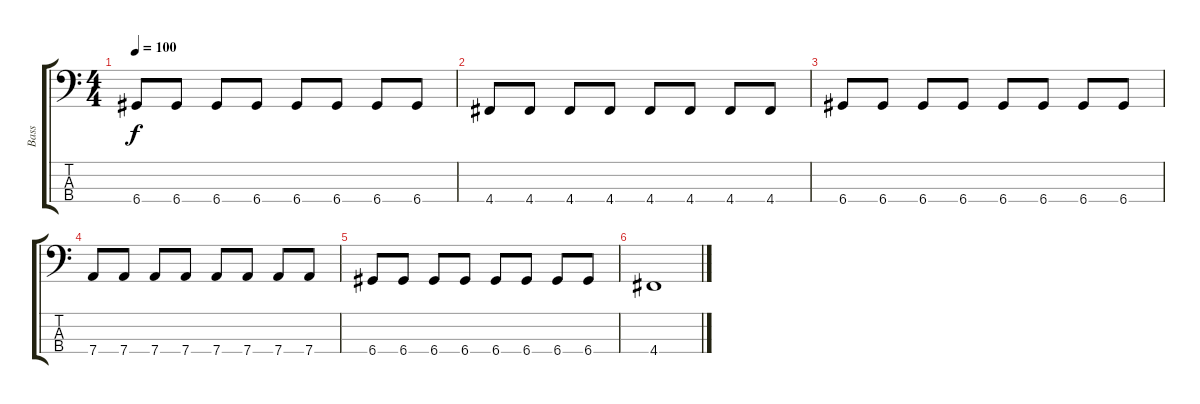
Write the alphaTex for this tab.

\track ("Bass" "Bass") {instrument electricbassfinger}
\staff {score tabs}
\tuning (G2 D2 A1 D1) {hide}
\ts (4 4)
\tempo 100
\clef f4
\ks aminor
6.4.8{dy f} 6.4.8 6.4.8 6.4.8 6.4.8 6.4.8 6.4.8 6.4.8 |
4.4.8 4.4.8 4.4.8 4.4.8 4.4.8 4.4.8 4.4.8 4.4.8 |
6.4.8 6.4.8 6.4.8 6.4.8 6.4.8 6.4.8 6.4.8 6.4.8 |
7.4.8 7.4.8 7.4.8 7.4.8 7.4.8 7.4.8 7.4.8 7.4.8 |
6.4.8 6.4.8 6.4.8 6.4.8 6.4.8 6.4.8 6.4.8 6.4.8 |
4.4.1
